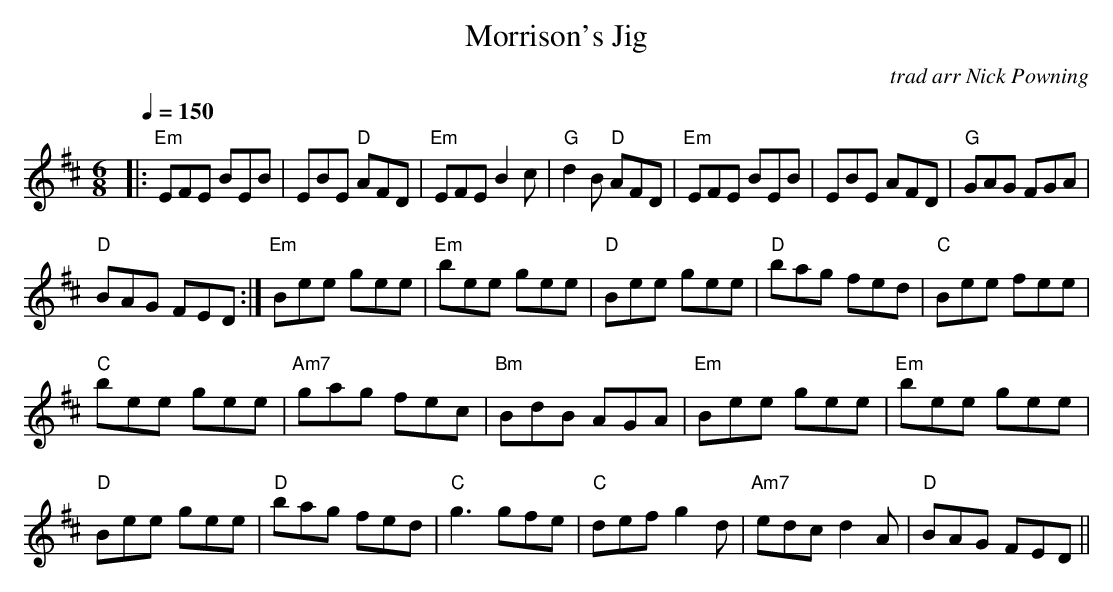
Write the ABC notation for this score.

X:1
T:Morrison's Jig
C: trad arr Nick Powning
M:6/8
L:1/8
Q:1/4=150
K:EDor
|:"Em"EFE BEB | EBE "D"AFD | "Em"EFE B2c |"G"d2B "D"AFD | "Em"EFE BEB |EBE AFD|"G"GAG FGA |
  "D"BAG FED :|  "Em"Bee gee | "Em"bee gee | "D"Bee gee |"D"bag fed |"C"Bee fee |
 "C"bee gee | "Am7"gag fec | "Bm"BdB AGA |"Em"Bee gee |"Em"bee gee|
 "D"Bee gee | "D"bag fed |  "C" g3 gfe | "C"def g2d | "Am7"edc d2A | "D"BAG FED ||
